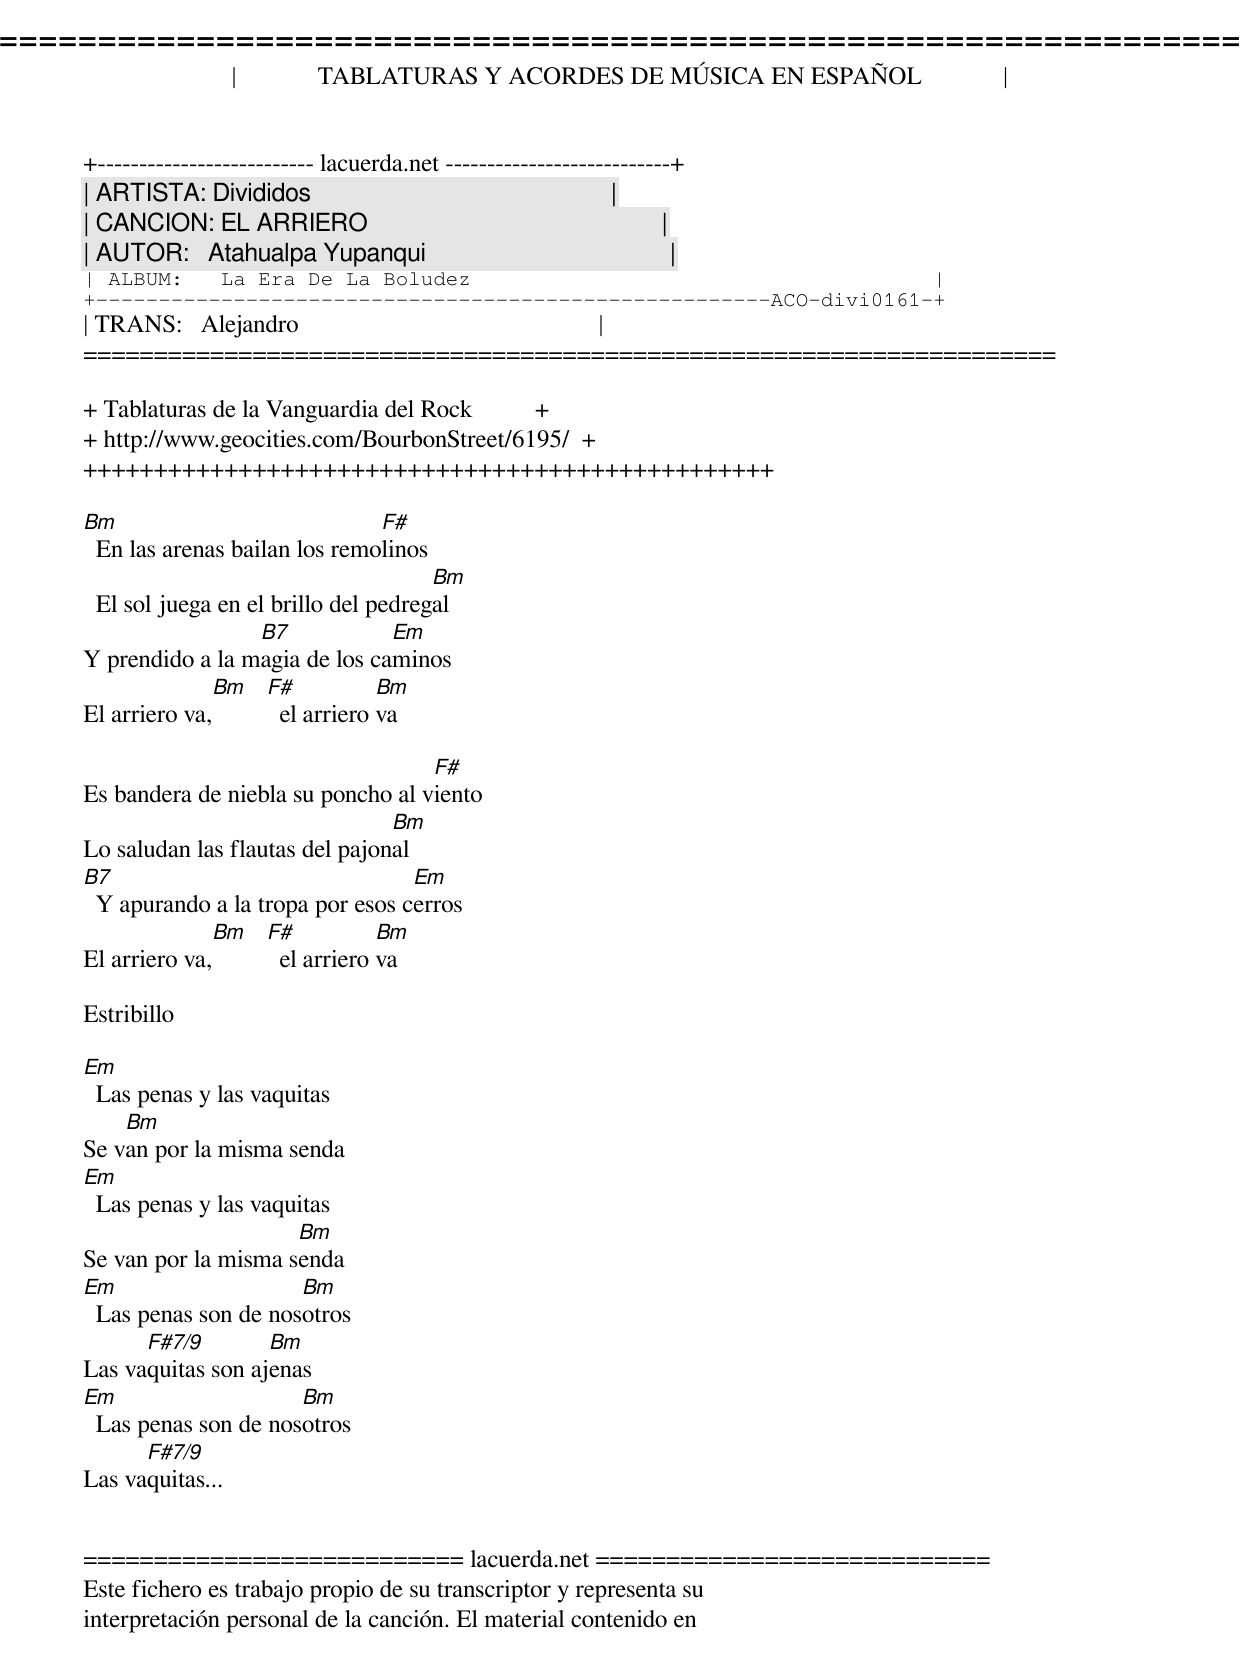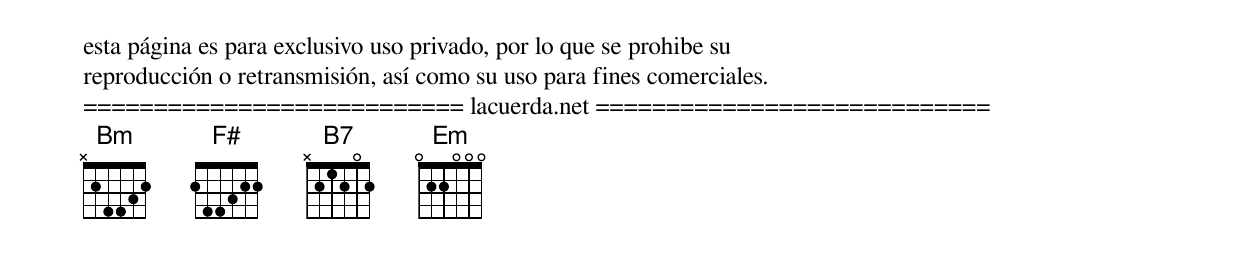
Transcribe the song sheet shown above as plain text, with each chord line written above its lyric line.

=====================================================================
|             TABLATURAS Y ACORDES DE MÚSICA EN ESPAÑOL             |
+-------------------------- lacuerda.net ---------------------------+
| ARTISTA: Divididos                                                |
| CANCION: EL ARRIERO                                               |
| AUTOR:   Atahualpa Yupanqui                                       |
| ALBUM:   La Era De La Boludez                                     |
+------------------------------------------------------ACO-divi0161-+
| TRANS:   Alejandro                                                |
=====================================================================

+ Tablaturas de la Vanguardia del Rock          +
+ http://www.geocities.com/BourbonStreet/6195/  +
+++++++++++++++++++++++++++++++++++++++++++++++++

Bm                             F#
  En las arenas bailan los remolinos
                                      Bm
  El sol juega en el brillo del pedregal
                 B7            Em
Y prendido a la magia de los caminos
              Bm F#           Bm
El arriero va,     el arriero va

                                   F#
Es bandera de niebla su poncho al viento
                                Bm
Lo saludan las flautas del pajonal
B7                                Em
  Y apurando a la tropa por esos cerros
              Bm F#           Bm
El arriero va,     el arriero va

Estribillo

Em
  Las penas y las vaquitas
    Bm
Se van por la misma senda
Em
  Las penas y las vaquitas
                     Bm
Se van por la misma senda
Em                    Bm
  Las penas son de nosotros
      F#7/9        Bm
Las vaquitas son ajenas
Em                    Bm
  Las penas son de nosotros
      F#7/9
Las vaquitas...


=========================== lacuerda.net ============================
Este fichero es trabajo propio de su transcriptor y representa su
interpretación personal de la canción. El material contenido en
esta página es para exclusivo uso privado, por lo que se prohibe su
reproducción o retransmisión, así como su uso para fines comerciales.
=========================== lacuerda.net ============================
